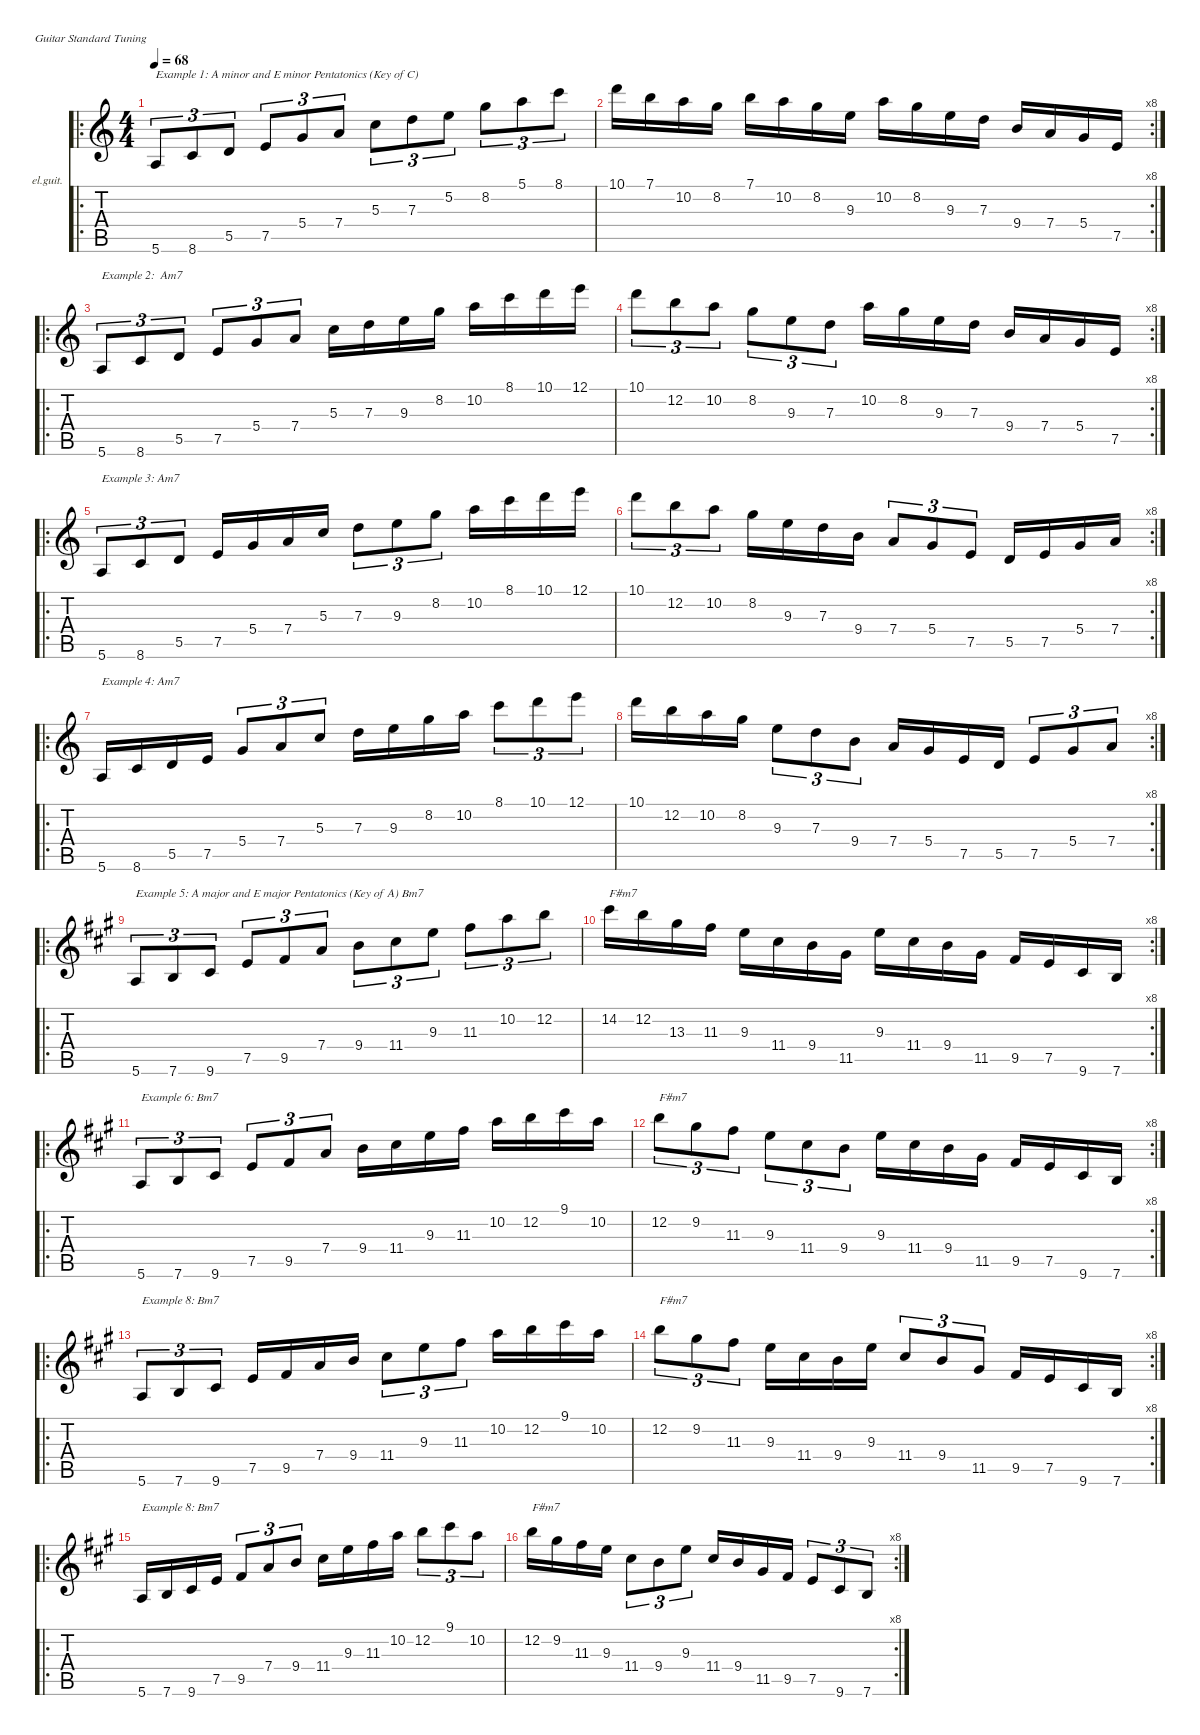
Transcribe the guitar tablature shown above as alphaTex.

\defaultSystemsLayout 4
\hideDynamics
\bracketExtendMode nobrackets
\firstSystemTrackNameOrientation horizontal
\otherSystemsTrackNameOrientation horizontal
\track ("Electric Guitar (Clean)" "el.guit.") {defaultSystemsLayout 2 instrument electricguitarclean}
\staff {score tabs}
\tuning (E4 B3 G3 D3 A2 E2)
\ro
\ts (4 4)
\tempo 68
\clef g2
\scale
1.04794
\ks c
5.6.8{tu (3 2) txt "Example 1: A minor and E minor Pentatonics (Key of C)" dy mf instrument electricguitarclean beam Up} 8.6.8{tu (3 2) beam Up} 5.5.8{tu (3 2) beam Up} 7.5.8{tu (3 2) beam Up} 5.4.8{tu (3 2) beam Up} 7.4.8{tu (3 2) beam Up} 5.3.8{tu (3 2) beam Down} 7.3.8{tu (3 2) beam Down} 5.2.8{tu (3 2) beam Down} 8.2.8{tu (3 2) beam Down} 5.1.8{tu (3 2) beam Down} 8.1.8{tu (3 2) beam Down} |
\rc 8
\scale
0.952065 10.1.16{beam Down} 7.1.16{beam Down} 10.2.16{beam Down} 8.2.16{beam Down} 7.1.16{beam Down} 10.2.16{beam Down} 8.2.16{beam Down} 9.3.16{beam Down} 10.2.16{beam Down} 8.2.16{beam Down} 9.3.16{beam Down} 7.3.16{beam Down} 9.4.16{beam Up} 7.4.16{beam Up} 5.4.16{beam Up} 7.5.16{beam Up} |
\ro
\scale
1.02775 5.6.8{tu (3 2) txt "Example 2:  Am7" beam Up} 8.6.8{tu (3 2) beam Up} 5.5.8{tu (3 2) beam Up} 7.5.8{tu (3 2) beam Up} 5.4.8{tu (3 2) beam Up} 7.4.8{tu (3 2) beam Up} 5.3.16{beam Down} 7.3.16{beam Down} 9.3.16{beam Down} 8.2.16{beam Down} 10.2.16{beam Down} 8.1.16{beam Down} 10.1.16{beam Down} 12.1.16{beam Down} |
\rc 8
\scale
0.972253 10.1.8{tu (3 2) beam Down} 12.2.8{tu (3 2) beam Down} 10.2.8{tu (3 2) beam Down} 8.2.8{tu (3 2) beam Down} 9.3.8{tu (3 2) beam Down} 7.3.8{tu (3 2) beam Down} 10.2.16{beam Down} 8.2.16{beam Down} 9.3.16{beam Down} 7.3.16{beam Down} 9.4.16{beam Up} 7.4.16{beam Up} 5.4.16{beam Up} 7.5.16{beam Up} |
\ro
\scale
1.03043 5.6.8{tu (3 2) txt "Example 3: Am7" beam Up} 8.6.8{tu (3 2) beam Up} 5.5.8{tu (3 2) beam Up} 7.5.16{beam Up} 5.4.16{beam Up} 7.4.16{beam Up} 5.3.16{beam Up} 7.3.8{tu (3 2) beam Down} 9.3.8{tu (3 2) beam Down} 8.2.8{tu (3 2) beam Down} 10.2.16{beam Down} 8.1.16{beam Down} 10.1.16{beam Down} 12.1.16{beam Down} |
\rc 8
\scale
0.969568 10.1.8{tu (3 2) beam Down} 12.2.8{tu (3 2) beam Down} 10.2.8{tu (3 2) beam Down} 8.2.16{beam Down} 9.3.16{beam Down} 7.3.16{beam Down} 9.4.16{beam Down} 7.4.8{tu (3 2) beam Up} 5.4.8{tu (3 2) beam Up} 7.5.8{tu (3 2) beam Up} 5.5.16{beam Up} 7.5.16{beam Up} 5.4.16{beam Up} 7.4.16{beam Up} |
\ro
\scale
1.03043 5.6.16{txt "Example 4: Am7" beam Up} 8.6.16{beam Up} 5.5.16{beam Up} 7.5.16{beam Up} 5.4.8{tu (3 2) beam Up} 7.4.8{tu (3 2) beam Up} 5.3.8{tu (3 2) beam Up} 7.3.16{beam Down} 9.3.16{beam Down} 8.2.16{beam Down} 10.2.16{beam Down} 8.1.8{tu (3 2) beam Down} 10.1.8{tu (3 2) beam Down} 12.1.8{tu (3 2) beam Down} |
\rc 8
\scale
0.969568 10.1.16{beam Down} 12.2.16{beam Down} 10.2.16{beam Down} 8.2.16{beam Down} 9.3.8{tu (3 2) beam Down} 7.3.8{tu (3 2) beam Down} 9.4.8{tu (3 2) beam Down} 7.4.16{beam Up} 5.4.16{beam Up} 7.5.16{beam Up} 5.5.16{beam Up} 7.5.8{tu (3 2) beam Up} 5.4.8{tu (3 2) beam Up} 7.4.8{tu (3 2) beam Up} |
\ro
\scale
1.03043
\ks a
5.6{acc forcenatural}.8{tu (3 2) txt "Example 5: A major and E major Pentatonics (Key of A) Bm7" beam Up} 7.6{acc forcenatural}.8{tu (3 2) beam Up} 9.6{acc #}.8{tu (3 2) beam Up} 7.5{acc forcenatural}.8{tu (3 2) beam Up} 9.5{acc #}.8{tu (3 2) beam Up} 7.4{acc forcenatural}.8{tu (3 2) beam Up} 9.4{acc forcenatural}.8{tu (3 2) beam Down} 11.4{acc #}.8{tu (3 2) beam Down} 9.3{acc forcenatural}.8{tu (3 2) beam Down} 11.3{acc #}.8{tu (3 2) beam Down} 10.2{acc forcenatural}.8{tu (3 2) beam Down} 12.2{acc forcenatural}.8{tu (3 2) beam Down} |
\rc 8
\scale
0.969568 14.2{acc #}.16{txt "F#m7" beam Down} 12.2{acc forcenatural}.16{beam Down} 13.3{acc #}.16{beam Down} 11.3{acc #}.16{beam Down} 9.3{acc forcenatural}.16{beam Down} 11.4{acc #}.16{beam Down} 9.4{acc forcenatural}.16{beam Down} 11.5{acc #}.16{beam Down} 9.3{acc forcenatural}.16{beam Down} 11.4{acc #}.16{beam Down} 9.4{acc forcenatural}.16{beam Down} 11.5{acc #}.16{beam Down} 9.5{acc #}.16{beam Up} 7.5{acc forcenatural}.16{beam Up} 9.6{acc #}.16{beam Up} 7.6{acc forcenatural}.16{beam Up} |
\ro
\scale
1.03043 5.6{acc forcenatural}.8{tu (3 2) txt "Example 6: Bm7" beam Up} 7.6{acc forcenatural}.8{tu (3 2) beam Up} 9.6{acc #}.8{tu (3 2) beam Up} 7.5{acc forcenatural}.8{tu (3 2) beam Up} 9.5{acc #}.8{tu (3 2) beam Up} 7.4{acc forcenatural}.8{tu (3 2) beam Up} 9.4{acc forcenatural}.16{beam Down} 11.4{acc #}.16{beam Down} 9.3{acc forcenatural}.16{beam Down} 11.3{acc #}.16{beam Down} 10.2{acc forcenatural}.16{beam Down} 12.2{acc forcenatural}.16{beam Down} 9.1{acc #}.16{beam Down} 10.2{acc forcenatural}.16{beam Down} |
\rc 8
\scale
0.969568 12.2{acc forcenatural}.8{tu (3 2) txt "F#m7" beam Down} 9.2{acc #}.8{tu (3 2) beam Down} 11.3{acc #}.8{tu (3 2) beam Down} 9.3{acc forcenatural}.8{tu (3 2) beam Down} 11.4{acc #}.8{tu (3 2) beam Down} 9.4{acc forcenatural}.8{tu (3 2) beam Down} 9.3{acc forcenatural}.16{beam Down} 11.4{acc #}.16{beam Down} 9.4{acc forcenatural}.16{beam Down} 11.5{acc #}.16{beam Down} 9.5{acc #}.16{beam Up} 7.5{acc forcenatural}.16{beam Up} 9.6{acc #}.16{beam Up} 7.6{acc forcenatural}.16{beam Up} |
\ro
\scale
1.03043 5.6{acc forcenatural}.8{tu (3 2) txt "Example 8: Bm7" beam Up} 7.6{acc forcenatural}.8{tu (3 2) beam Up} 9.6{acc #}.8{tu (3 2) beam Up} 7.5{acc forcenatural}.16{beam Up} 9.5{acc #}.16{beam Up} 7.4{acc forcenatural}.16{beam Up} 9.4{acc forcenatural}.16{beam Up} 11.4{acc #}.8{tu (3 2) beam Down} 9.3{acc forcenatural}.8{tu (3 2) beam Down} 11.3{acc #}.8{tu (3 2) beam Down} 10.2{acc forcenatural}.16{beam Down} 12.2{acc forcenatural}.16{beam Down} 9.1{acc #}.16{beam Down} 10.2{acc forcenatural}.16{beam Down} |
\rc 8
\scale
0.969568 12.2{acc forcenatural}.8{tu (3 2) txt "F#m7" beam Down} 9.2{acc #}.8{tu (3 2) beam Down} 11.3{acc #}.8{tu (3 2) beam Down} 9.3{acc forcenatural}.16{beam Down} 11.4{acc #}.16{beam Down} 9.4{acc forcenatural}.16{beam Down} 9.3{acc forcenatural}.16{beam Down} 11.4{acc #}.8{tu (3 2) beam Up} 9.4{acc forcenatural}.8{tu (3 2) beam Up} 11.5{acc #}.8{tu (3 2) beam Up} 9.5{acc #}.16{beam Up} 7.5{acc forcenatural}.16{beam Up} 9.6{acc #}.16{beam Up} 7.6{acc forcenatural}.16{beam Up} |
\ro
\scale
1.06201 5.6{acc forcenatural}.16{txt "Example 8: Bm7" beam Up} 7.6{acc forcenatural}.16{beam Up} 9.6{acc #}.16{beam Up} 7.5{acc forcenatural}.16{beam Up} 9.5{acc #}.8{tu (3 2) beam Up} 7.4{acc forcenatural}.8{tu (3 2) beam Up} 9.4{acc forcenatural}.8{tu (3 2) beam Up} 11.4{acc #}.16{beam Down} 9.3{acc forcenatural}.16{beam Down} 11.3{acc #}.16{beam Down} 10.2{acc forcenatural}.16{beam Down} 12.2{acc forcenatural}.8{tu (3 2) beam Down} 9.1{acc #}.8{tu (3 2) beam Down} 10.2{acc forcenatural}.8{tu (3 2) beam Down} |
\rc 8
\scale
0.937989 12.2{acc forcenatural}.16{txt "F#m7" beam Down} 9.2{acc #}.16{beam Down} 11.3{acc #}.16{beam Down} 9.3{acc forcenatural}.16{beam Down} 11.4{acc #}.8{tu (3 2) beam Down} 9.4{acc forcenatural}.8{tu (3 2) beam Down} 9.3{acc forcenatural}.8{tu (3 2) beam Down} 11.4{acc #}.16{beam Up} 9.4{acc forcenatural}.16{beam Up} 11.5{acc #}.16{beam Up} 9.5{acc #}.16{beam Up} 7.5{acc forcenatural}.8{tu (3 2) beam Up} 9.6{acc #}.8{tu (3 2) beam Up} 7.6{acc forcenatural}.8{tu (3 2) beam Up}
